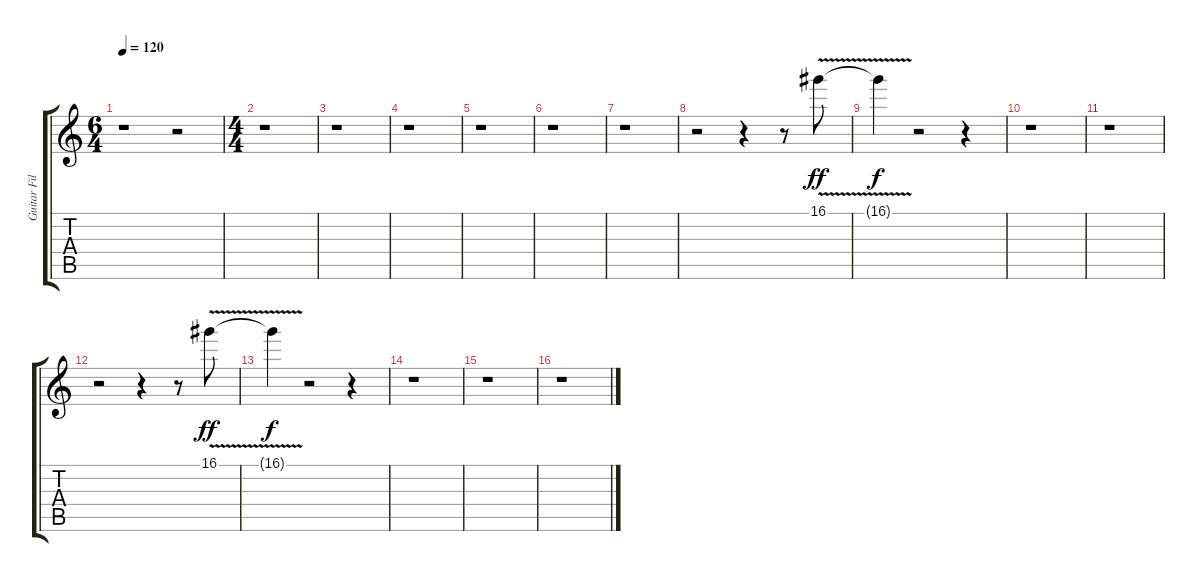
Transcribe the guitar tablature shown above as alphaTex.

\track ("Guitar Fills" "Guitar Fil") {instrument overdrivenguitar}
\staff {score tabs}
\tuning (E4 B3 G3 D3 A2 D2) {hide}
\ts (6 4)
\tempo 120
\clef g2
\ks c
r.1{dy ff instrument overdrivenguitar} r.2 |
\ts (4 4)
r.1 |
r.1 |
r.1 |
r.1 |
r.1 |
r.1 |
r.2 r.4 r.8 16.1{v}.8 |
16.1{t}.4{dy f} r.2 r.4 |
r.1 |
r.1 |
r.2 r.4 r.8 16.1{v}.8{dy ff} |
16.1{t}.4{dy f} r.2 r.4 |
r.1 |
r.1 |
r.1
